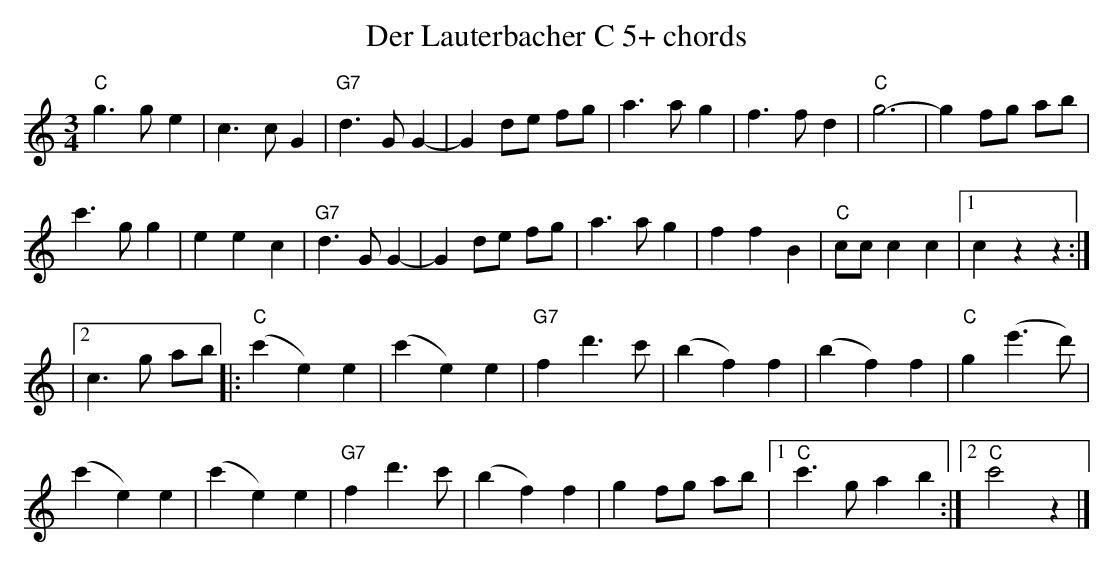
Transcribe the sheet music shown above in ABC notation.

X:1
T:Der Lauterbacher C 5+ chords
M:3/4
L:1/4
K:Cmaj%%MIDI gchordon
"C"g>g e | c>c G | "G7"d>G G- | G d/2e/2 f/2g/2 | a>a g | f>f d | "C"g3- | g f/2g/2 a/2b/2 |
c'>g g | e e c | "G7"d>G G- | G d/2e/2 f/2g/2 | a>a g | f f B | "C"c/2c/2 c c |1 c z z :|
|2 c>g a/2b/2 |: ("C"c'e) e | (c'e) e | "G7"f d'>c' | (bf) f | (bf) f | "C"g (e'>d') |
(c'e) e | (c'e) e | "G7"f d'>c' | (bf) f | g f/2g/2 a/2b/2 |1 "C"c'>g ab :|2 "C"c'2 z |]
